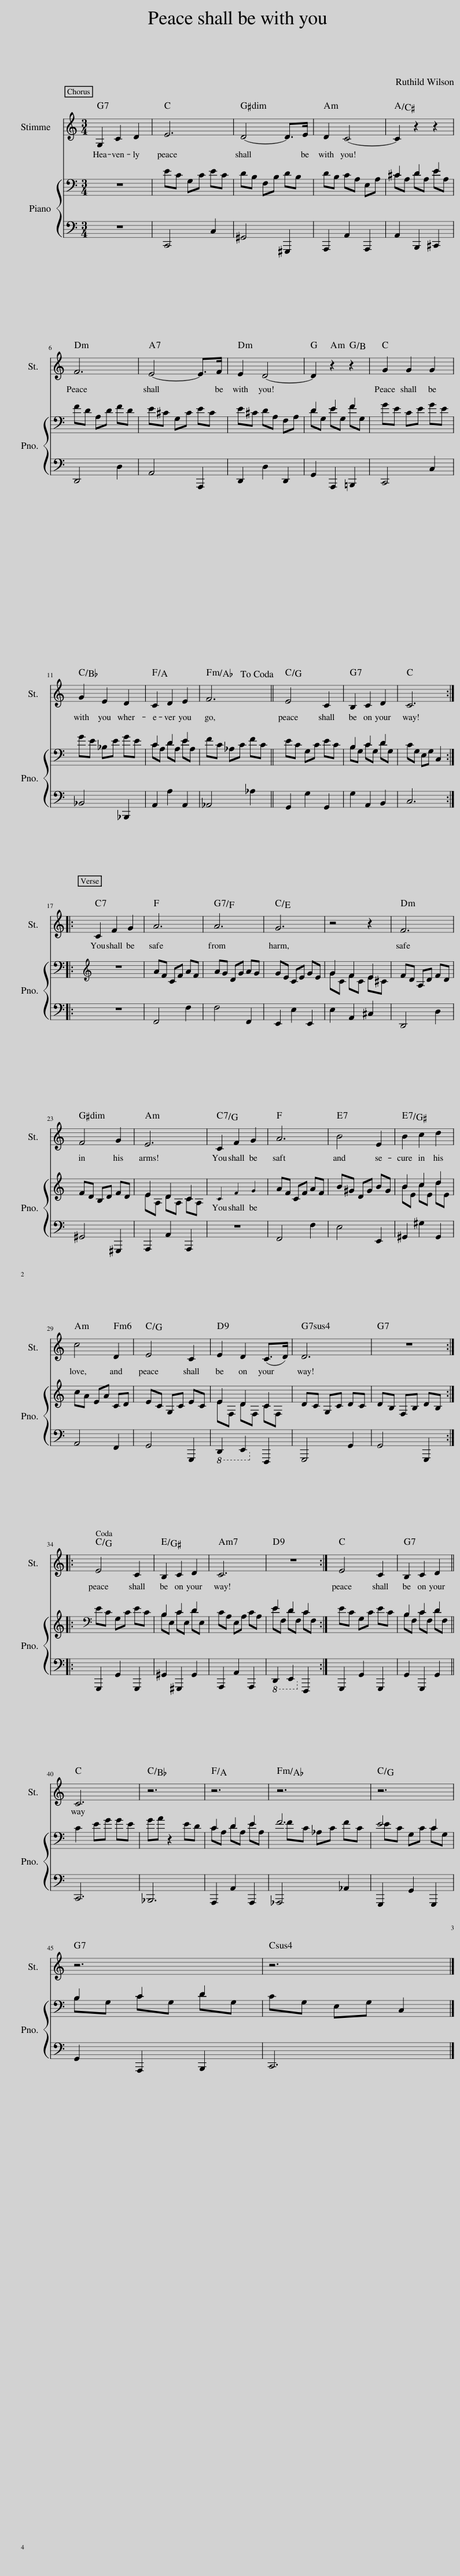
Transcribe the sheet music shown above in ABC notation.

X:1
%%score 1 { ( 2 4 ) | 3 }
L:1/8
M:3/4
I:linebreak $
K:C
V:1 treble
V:2 bass
V:4 bass
V:3 bass
V:1
 G,2 C2 D2 | E6 | D4- D>E | D2 C4- | C2 z2 z2 |$ %5
 F6 | E4- E>F | E2 D4- | D2 z2 z2 | G2 G2 G2 |$ %10
 G2 E2 D2 | C2 D2 E2 | F6!dacoda! || E4 C2 | B,2 C2 D2 | %15
 C6 ::$ C2 F2 G2 | A6 | A6 | G6 | %20
 z4 z2 | F6 |$ F4 G2 | E6 | C2 F2 G2 | %25
 A6 | B4 E2 | B2 c2 d2 |$ c4 D2 | E4 C2 | %30
 E2 D2 (C>D) | D6 | z6 ::$ E4 C2 | B,2 C2 D2 | %35
 C6 | z6 :| E4 C2 | B,2 C2 D2 ||$ C6 | %40
 z6 | z6 | z6 | z6 |$ z6 | %45
 z6 |] %46
V:2
 z6 | EC G,C EC | DB, F,B, DB, | DB, CA, E,A, | ^C2 D2 E2 |$ %5
 FD A,D FD | E^C G,C EC | E^C DA, F,A, | D2 E2 F2 | GE CE GE |$ %10
 GE _B,E GE | C2 D2 E2 | FC _A,C FC || EC G,C EC | B,2 C2 D2 | %15
 CG, E,G, C,2 ::$[K:treble] z6 | AF CF AF | AG DG AG | GE CE GE | %20
 G2 F2 E2 | FD A,D FD |$ FD B,D FD | E2 D2 C2 | C2 F2 G2 | %25
 AF CF AF | B^G DG BG | B2 c2 d2 |$ cA EA CD | EC G,C EC | %30
 E2 D2 C2 | DC G,C DC | DB, F,B, DB, ::$[K:bass] EC G,C EC | B,2 C2 D2 | %35
 CA, E,A, CA, | E2 D2 C2 :| EC G,C EC | B,2 C2 D2 ||$ C2 EG GE | %40
 GA z2 ED | C2 D2 E2 | F6 | E4 C2 |$ B,2 C2 D2 | %45
 CG, E,G, C,2 |] %46
V:3
 z6 | C,,4 C,2 | ^G,,4 ^G,,,2 | A,,,2 A,,2 A,,,2 | A,,2 B,,,2 ^C,,2 |$ %5
 D,,4 D,2 | A,,4 A,,,2 | D,,2 D,2 D,,2 | G,,2 A,,,2 =B,,,2 | C,,4 C,2 |$ %10
 _B,,4 _B,,,2 | A,,2 A,2 A,,2 | _A,,4 _A,2 || G,,2 G,2 G,,2 | G,2 A,,2 B,,2 | %15
 C,6 ::$ z6 | F,,4 F,2 | F,4 F,,2 | E,,2 E,2 E,,2 | %20
 E,2 A,,2 ^C,2 | D,,4 D,2 |$ ^G,,4 ^G,,,2 | A,,,2 A,,2 A,,,2 | z6 | %25
 F,,4 F,2 | E,4 E,,2 | ^G,,2 ^G,2 G,,2 |$ A,,4 F,,2 | G,,4 G,,,2 | %30
!8vb(! D,,,2 E,,,2!8vb)! F,,,2 | G,,,4 G,,2 | G,,4 G,,,2 ::$ G,,,2 G,,2 G,,,2 | ^G,,2 ^G,,,2 G,,2 | %35
 A,,,2 A,,2 A,,,2 |!8vb(! D,,,2 E,,,2!8vb)! F,,,2 :| G,,,2 G,,2 G,,,2 | G,,2 G,,,2 G,,2 ||$ C,,6 | %40
 _B,,,6 | A,,,2 A,,2 A,,,2 | _A,,,4 _A,,2 | G,,,2 G,,2 G,,,2 |$ G,,2 A,,,2 B,,,2 | %45
 C,,6 |] %46
V:4
 x6 | x6 | x6 | x6 | ^CA, DA, EA, |$ %5
 x6 | x6 | x6 | DG, EG, FG, | x6 |$ %10
 x6 | CA, DA, EA, | x6 || x6 | B,G, CG, DG, | %15
 x6 ::$[K:treble] x6 | x6 | x6 | x6 | %20
 GC FC E^C | x6 |$ x6 | EA, DA, CA, | x6 | %25
 x6 | x6 | BE cE dE |$ x6 | x6 | %30
 EF, DF, CF, | x6 | x6 ::$[K:bass] x6 | B,E, CE, DE, | %35
 x6 | EF, DF, CF, :| x6 | B,F, CF, DF, ||$ x6 | %40
 x6 | CA, DA, EA, | FC _A,C FC | EC G,C CG, |$ B,G, CG, DG, | %45
 x6 |] %46
